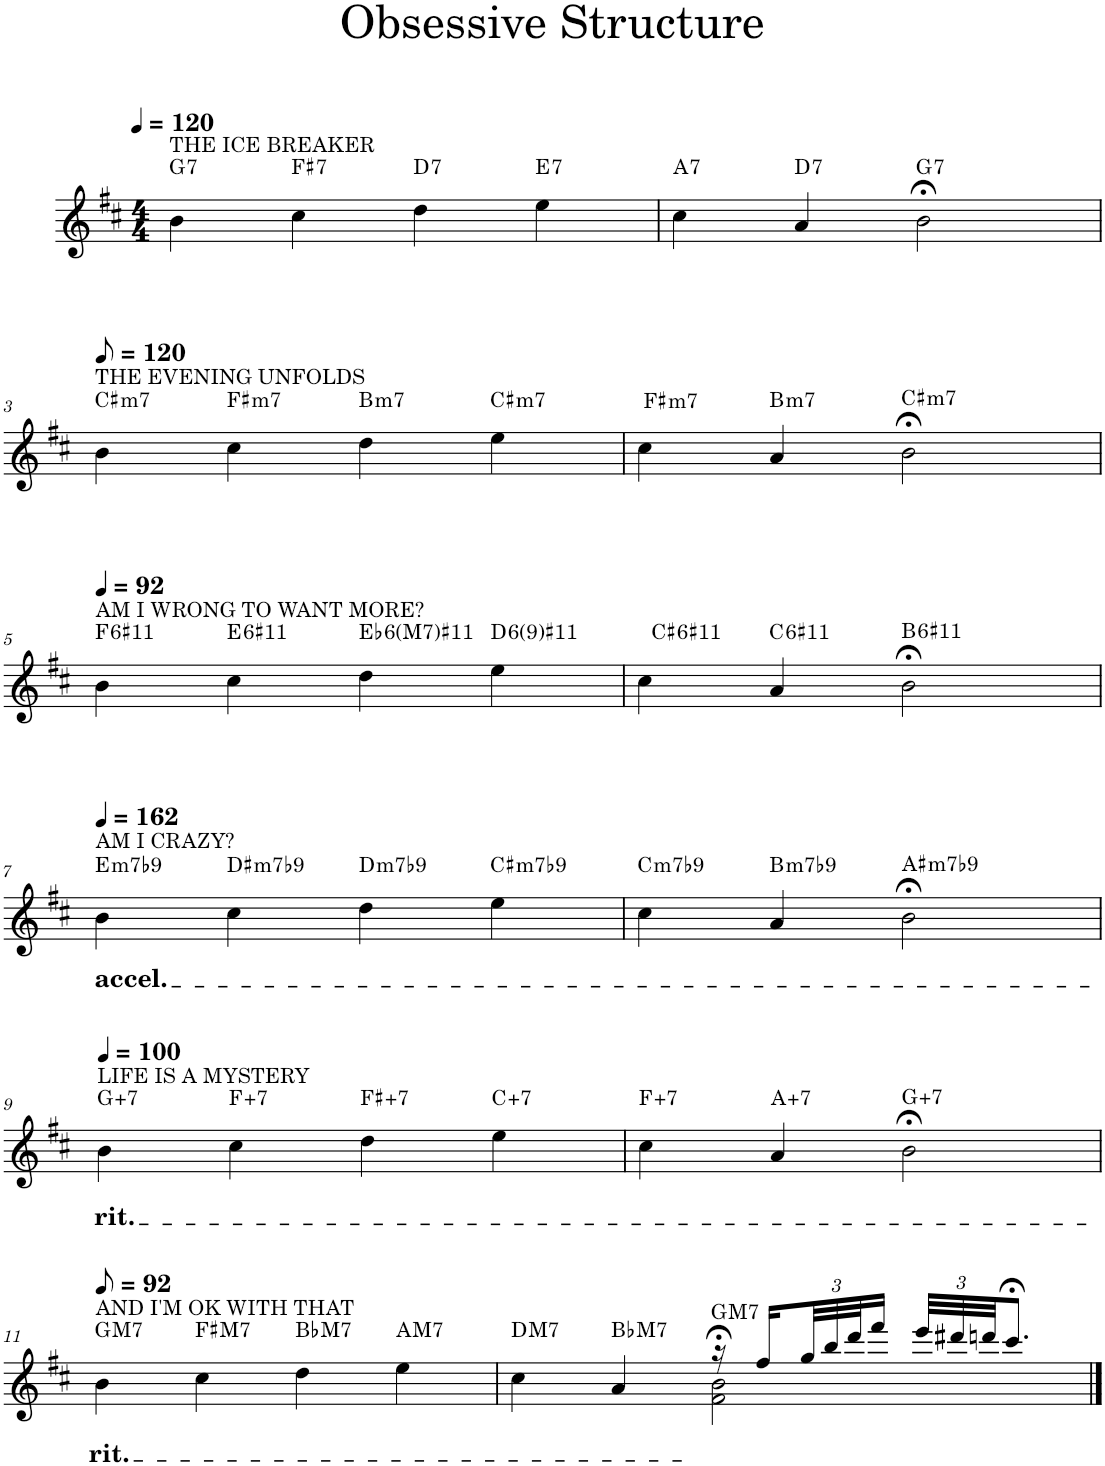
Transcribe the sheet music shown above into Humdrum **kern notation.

**kern	**harte
*part1	*part1
*staff1	*
*I"Clarinet in Bb	*
*I'Cl. in Bb	*
*clefG2	*
*Trd1c2	*
*k[f#c#]	*
*M4/4	*
*MM120	*
=1	=1
!LO:TX:a:t=THE ICE BREAKER	!LO:H:kt=7
4b\	G:7
!	!LO:H:kt=7
4cc#\	F#:7
!	!LO:H:kt=7
4dd\	D:7
!	!LO:H:kt=7
4ee\	E:7
=2	=2
!	!LO:H:kt=7
4cc#\	A:7
!	!LO:H:kt=7
4a/	D:7
!	!LO:H:kt=7
2b;<\	G:7
!!LO:LB:g=z
=3	=3
*MM60	*
!LO:TX:a:t=THE EVENING UNFOLDS	!LO:H:kt=m7
4b\	C#:min7
!	!LO:H:kt=m7
4cc#\	F#:min7
!	!LO:H:kt=m7
4dd\	B:min7
!	!LO:H:kt=m7
4ee\	C#:min7
=4	=4
!	!LO:H:kt=m7
4cc#\	F#:min7
!	!LO:H:kt=m7
4a/	B:min7
!	!LO:H:kt=m7
2b;<\	C#:min7
!!LO:LB:g=z
=5	=5
*MM92	*
!LO:TX:a:t=AM I WRONG TO WANT MORE?	!LO:H:kt=6
4b\	F:maj6(#11)
!	!LO:H:kt=6
4cc#\	E:maj6(#11)
!	!LO:H:kt=6
4dd\	Eb:maj6(#11)
!	!LO:H:kt=6
4ee\	D:maj6(9,#11)
=6	=6
!	!LO:H:kt=6
4cc#\	C#:maj6(#11)
!	!LO:H:kt=6
4a/	C:maj6(#11)
!	!LO:H:kt=6
2b;<\	B:maj6(#11)
!!LO:LB:g=z
=7	=7
*MM162	*
!LO:TX:a:t=AM I CRAZY?	!
!LO:TX:b:t=accel.	!LO:H:kt=m7
4b\	E:min7(b9)
!	!LO:H:kt=m7
4cc#\	D#:min7(b9)
!	!LO:H:kt=m7
4dd\	D:min7(b9)
!	!LO:H:kt=m7
4ee\	C#:min7(b9)
=8	=8
!	!LO:H:kt=m7
4cc#\	C:min7(b9)
!	!LO:H:kt=m7
4a/	B:min7(b9)
!	!LO:H:kt=m7
2b;<\	A#:min7(b9)
!!LO:LB:g=z
=9	=9
*MM100	*
!LO:TX:a:t=LIFE IS A MYSTERY	!
!LO:TX:b:t=rit.	!LO:H:kt=7
4b\	G:aug(b7)
!	!LO:H:kt=7
4cc#\	F:aug(b7)
!	!LO:H:kt=7
4dd\	F#:aug(b7)
!	!LO:H:kt=7
4ee\	C:aug(b7)
=10	=10
!	!LO:H:kt=7
4cc#\	F:aug(b7)
!	!LO:H:kt=7
4a/	A:aug(b7)
!	!LO:H:kt=7
2b;<\	G:aug(b7)
!!LO:LB:g=z
=11	=11
*MM46	*
!LO:TX:a:t=AND I'M OK WITH THAT	!
!LO:TX:b:t=rit.	!LO:H:kt=M7
4b\	G:maj7
!	!LO:H:kt=M7
4cc#\	F#:maj7
!	!LO:H:kt=M7
4dd\	Bb:maj7
!	!LO:H:kt=M7
4ee\	A:maj7
=12	=12
*^	*
!	!	!LO:H:kt=M7
4cc#\	2ryy	D:maj7
!	!	!LO:H:kt=M7
4a/	.	Bb:maj7
!	!	!LO:H:kt=M7
16r;<	2f#\ 2b\	G:maj7
16ff#/LL	.	.
*Xbrackettup	*	*
48gg/L	.	.
48bb/	.	.
48ddd/J	.	.
16fff#/JJ	.	.
48eee/LLL	.	.
48ddd#X/	.	.
48dddn/JJ	.	.
8.ccc#;</J	.	.
*v	*v	*
==	==
*-	*-
